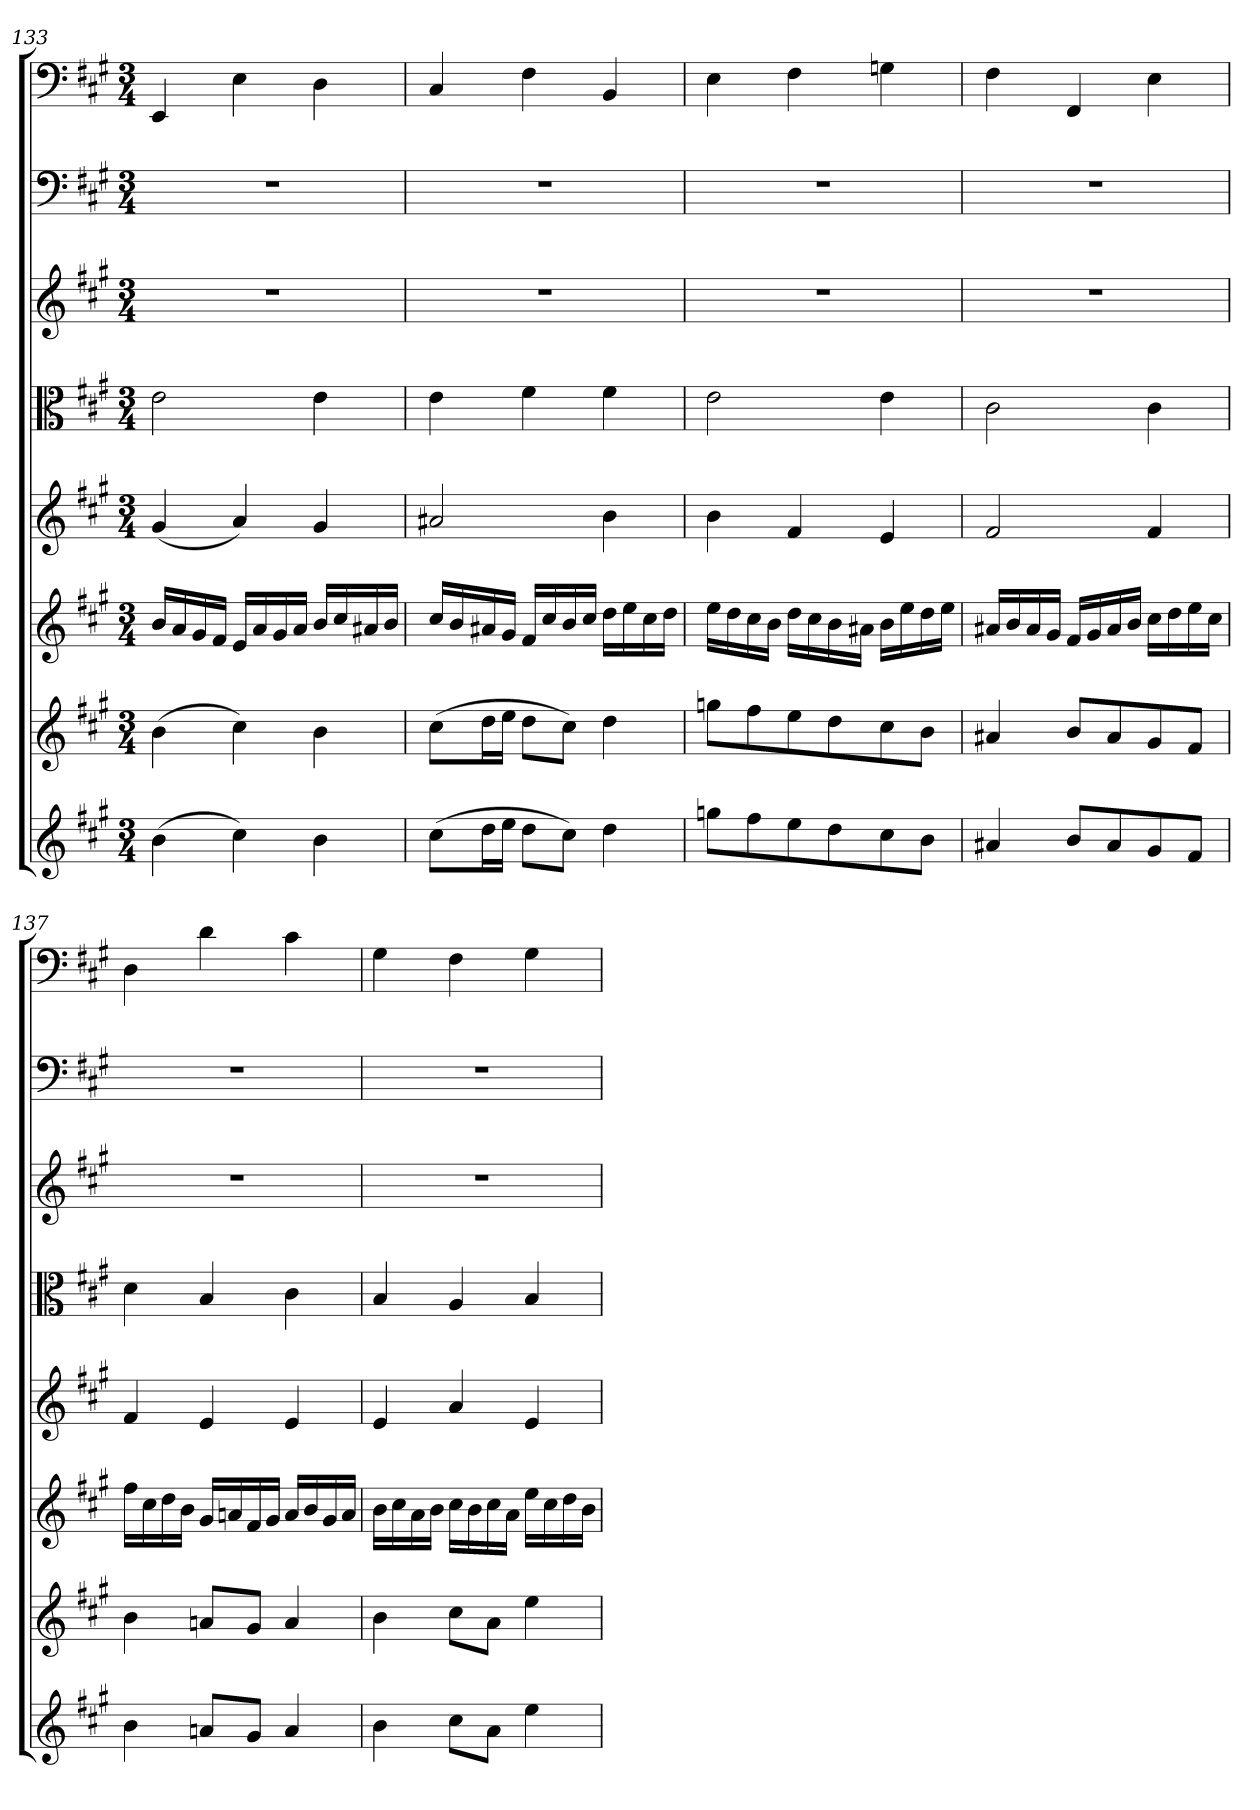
**kern	**kern	**kern	**kern	**kern	**kern	**kern	**kern
*part8	*part7	*part6	*part5	*part4	*part3	*part2	*part1
*staff8	*staff7	*staff6	*staff5	*staff4	*staff3	*staff2	*staff1
*clefG2	*clefG2	*clefG2	*clefG2	*clefC3	*clefG2	*clefF4	*clefF4
*k[f#c#g#]	*k[f#c#g#]	*k[f#c#g#]	*k[f#c#g#]	*k[f#c#g#]	*k[f#c#g#]	*k[f#c#g#]	*k[f#c#g#]
*A:	*A:	*A:	*A:	*A:	*A:	*A:	*A:
*M3/4	*M3/4	*M3/4	*M3/4	*M3/4	*M3/4	*M3/4	*M3/4
=133	=133	=133	=133	=133	=133	=133	=133
(4b\	(4b\	16b/LL	(4g#/	2e\	2.r	2.r	4EE/
.	.	16a/	.	.	.	.	.
.	.	16g#/	.	.	.	.	.
.	.	16f#/JJ	.	.	.	.	.
4cc#\)	4cc#\)	16e/LL	4a/)	.	.	.	4E\
.	.	16a/	.	.	.	.	.
.	.	16g#/	.	.	.	.	.
.	.	16a/JJ	.	.	.	.	.
4b\	4b\	16b/LL	4g#/	4e\	.	.	4D\
.	.	16cc#/	.	.	.	.	.
.	.	16a#X/	.	.	.	.	.
.	.	16b/JJ	.	.	.	.	.
=134	=134	=134	=134	=134	=134	=134	=134
(8cc#\L	(8cc#\L	16cc#/LL	2a#X/	4e\	2.r	2.r	4C#/
.	.	16b/	.	.	.	.	.
16dd\L	16dd\L	16a#X/	.	.	.	.	.
16ee\JJ	16ee\JJ	16g#/JJ	.	.	.	.	.
8dd\L	8dd\L	16f#/LL	.	4f#\	.	.	4F#\
.	.	16cc#/	.	.	.	.	.
8cc#\J)	8cc#\J)	16b/	.	.	.	.	.
.	.	16cc#/JJ	.	.	.	.	.
4dd\	4dd\	16dd\LL	4b\	4f#\	.	.	4BB/
.	.	16ee\	.	.	.	.	.
.	.	16cc#\	.	.	.	.	.
.	.	16dd\JJ	.	.	.	.	.
=135	=135	=135	=135	=135	=135	=135	=135
8ggn\L	8ggn\L	16ee\LL	4b\	2e\	2.r	2.r	4E\
.	.	16dd\	.	.	.	.	.
8ff#\	8ff#\	16cc#\	.	.	.	.	.
.	.	16b\JJ	.	.	.	.	.
8ee\	8ee\	16dd\LL	4f#/	.	.	.	4F#\
.	.	16cc#\	.	.	.	.	.
8dd\	8dd\	16b\	.	.	.	.	.
.	.	16a#X\JJ	.	.	.	.	.
8cc#\	8cc#\	16b\LL	4e/	4e\	.	.	4Gn\
.	.	16ee\	.	.	.	.	.
8b\J	8b\J	16dd\	.	.	.	.	.
.	.	16ee\JJ	.	.	.	.	.
=136	=136	=136	=136	=136	=136	=136	=136
4a#X/	4a#X/	16a#X/LL	2f#/	2c#\	2.r	2.r	4F#\
.	.	16b/	.	.	.	.	.
.	.	16a#/	.	.	.	.	.
.	.	16g#/JJ	.	.	.	.	.
8b/L	8b/L	16f#/LL	.	.	.	.	4FF#/
.	.	16g#/	.	.	.	.	.
8a#/	8a#/	16a#/	.	.	.	.	.
.	.	16b/JJ	.	.	.	.	.
8g#/	8g#/	16cc#\LL	4f#/	4c#\	.	.	4E\
.	.	16dd\	.	.	.	.	.
8f#/J	8f#/J	16ee\	.	.	.	.	.
.	.	16cc#\JJ	.	.	.	.	.
=137	=137	=137	=137	=137	=137	=137	=137
4b\	4b\	16ff#\LL	4f#/	4d\	2.r	2.r	4D\
.	.	16cc#\	.	.	.	.	.
.	.	16dd\	.	.	.	.	.
.	.	16b\JJ	.	.	.	.	.
8an/L	8an/L	16g#/LL	4e/	4B/	.	.	4d\
.	.	16an/	.	.	.	.	.
8g#/J	8g#/J	16f#/	.	.	.	.	.
.	.	16g#/JJ	.	.	.	.	.
4a/	4a/	16a/LL	4e/	4c#\	.	.	4c#\
.	.	16b/	.	.	.	.	.
.	.	16g#/	.	.	.	.	.
.	.	16a/JJ	.	.	.	.	.
=138	=138	=138	=138	=138	=138	=138	=138
4b\	4b\	16b\LL	4e/	4B/	2.r	2.r	4G#\
.	.	16cc#\	.	.	.	.	.
.	.	16a\	.	.	.	.	.
.	.	16b\JJ	.	.	.	.	.
8cc#\L	8cc#\L	16cc#\LL	4a/	4A/	.	.	4F#\
.	.	16b\	.	.	.	.	.
8a\J	8a\J	16cc#\	.	.	.	.	.
.	.	16a\JJ	.	.	.	.	.
4ee\	4ee\	16ee\LL	4e/	4B/	.	.	4G#\
.	.	16cc#\	.	.	.	.	.
.	.	16dd\	.	.	.	.	.
.	.	16b\JJ	.	.	.	.	.
=	=	=	=	=	=	=	=
*-	*-	*-	*-	*-	*-	*-	*-
